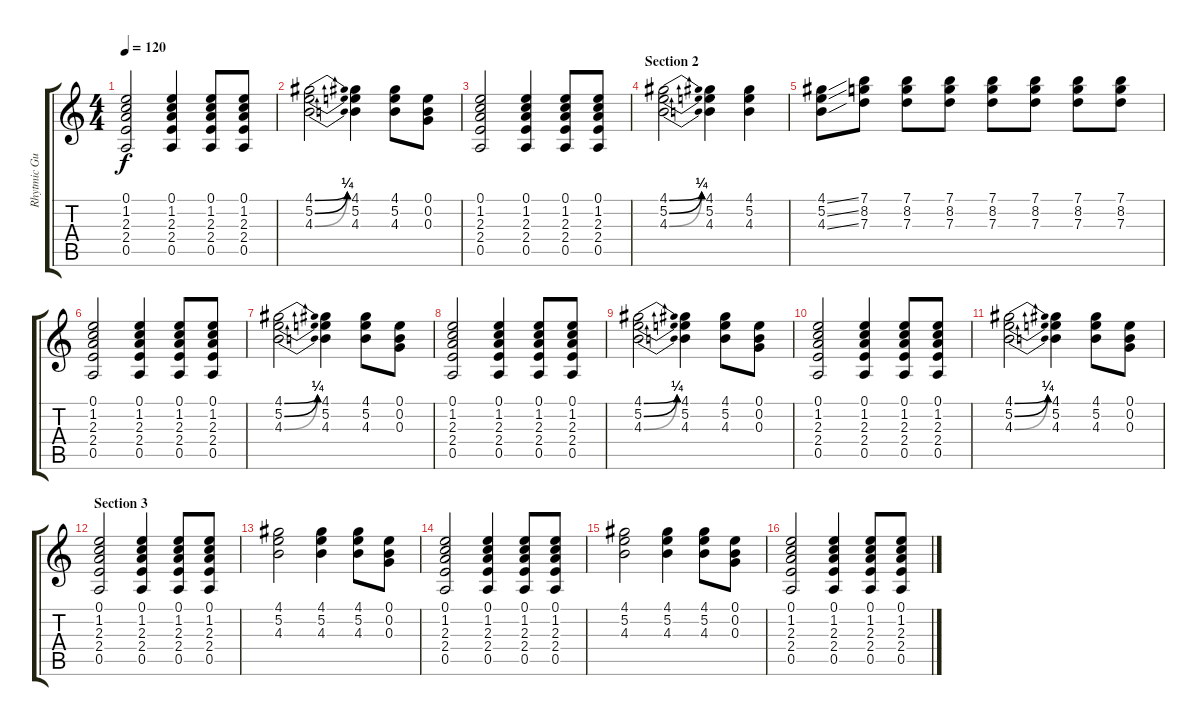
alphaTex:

\track ("Rhytmic Guitar" "Rhytmic Gu") {instrument acousticguitarsteel}
\staff {score tabs}
\tuning (E4 B3 G3 D3 A2 E2) {hide}
\ts (4 4)
\tempo 120
\clef g2
\ks c
(0.1 1.2 2.3 2.4 0.5).2{dy f} (0.1 1.2 2.3 2.4 0.5).4 (0.1 1.2 2.3 2.4 0.5).8 (0.1 1.2 2.3 2.4 0.5).8 |
(4.1{be (bend 0 0 60 1)} 5.2{be (bend 0 0 60 1)} 4.3{be (bend 0 0 60 1)}).2 (4.1 5.2 4.3).4 (4.1 5.2 4.3).8 (0.1 0.2 0.3).8 |
(0.1 1.2 2.3 2.4 0.5).2 (0.1 1.2 2.3 2.4 0.5).4 (0.1 1.2 2.3 2.4 0.5).8 (0.1 1.2 2.3 2.4 0.5).8 |
\section ("" "Section 2")
(4.1{be (bend 0 0 60 1)} 5.2{be (bend 0 0 60 1)} 4.3{be (bend 0 0 60 1)}).2 (4.1 5.2 4.3).4 (4.1 5.2 4.3).4 |
(4.1{ss} 5.2{ss} 4.3{ss}).8 (7.1 8.2 7.3).8 (7.1 8.2 7.3).8 (7.1 8.2 7.3).8 (7.1 8.2 7.3).8 (7.1 8.2 7.3).8 (7.1 8.2 7.3).8 (7.1 8.2 7.3).8 |
(0.1 1.2 2.3 2.4 0.5).2 (0.1 1.2 2.3 2.4 0.5).4 (0.1 1.2 2.3 2.4 0.5).8 (0.1 1.2 2.3 2.4 0.5).8 |
(4.1{be (bend 0 0 60 1)} 5.2{be (bend 0 0 60 1)} 4.3{be (bend 0 0 60 1)}).2 (4.1 5.2 4.3).4 (4.1 5.2 4.3).8 (0.1 0.2 0.3).8 |
(0.1 1.2 2.3 2.4 0.5).2 (0.1 1.2 2.3 2.4 0.5).4 (0.1 1.2 2.3 2.4 0.5).8 (0.1 1.2 2.3 2.4 0.5).8 |
(4.1{be (bend 0 0 60 1)} 5.2{be (bend 0 0 60 1)} 4.3{be (bend 0 0 60 1)}).2 (4.1 5.2 4.3).4 (4.1 5.2 4.3).8 (0.1 0.2 0.3).8 |
(0.1 1.2 2.3 2.4 0.5).2 (0.1 1.2 2.3 2.4 0.5).4 (0.1 1.2 2.3 2.4 0.5).8 (0.1 1.2 2.3 2.4 0.5).8 |
(4.1{be (bend 0 0 60 1)} 5.2{be (bend 0 0 60 1)} 4.3{be (bend 0 0 60 1)}).2 (4.1 5.2 4.3).4 (4.1 5.2 4.3).8 (0.1 0.2 0.3).8 |
\section ("" "Section 3")
(0.1 1.2 2.3 2.4 0.5).2 (0.1 1.2 2.3 2.4 0.5).4 (0.1 1.2 2.3 2.4 0.5).8 (0.1 1.2 2.3 2.4 0.5).8 |
(4.1 5.2 4.3).2 (4.1 5.2 4.3).4 (4.1 5.2 4.3).8 (0.1 0.2 0.3).8 |
(0.1 1.2 2.3 2.4 0.5).2 (0.1 1.2 2.3 2.4 0.5).4 (0.1 1.2 2.3 2.4 0.5).8 (0.1 1.2 2.3 2.4 0.5).8 |
(4.1 5.2 4.3).2 (4.1 5.2 4.3).4 (4.1 5.2 4.3).8 (0.1 0.2 0.3).8 |
(0.1 1.2 2.3 2.4 0.5).2 (0.1 1.2 2.3 2.4 0.5).4 (0.1 1.2 2.3 2.4 0.5).8 (0.1 1.2 2.3 2.4 0.5).8
